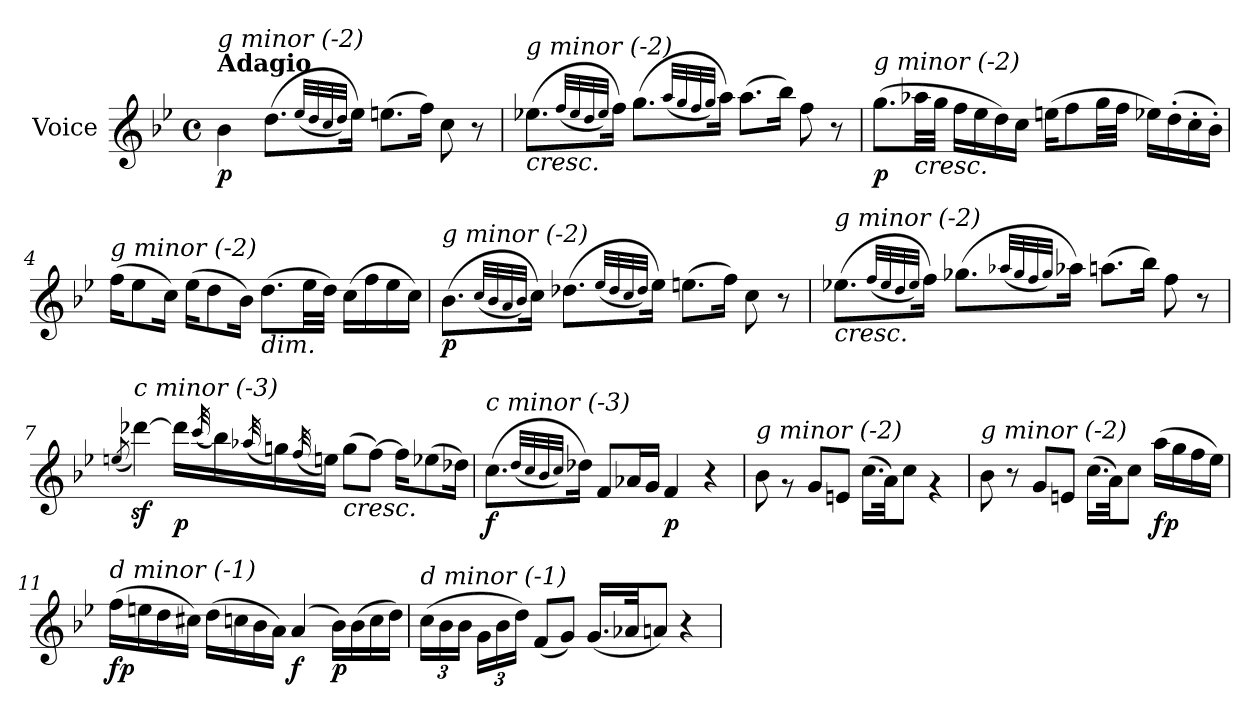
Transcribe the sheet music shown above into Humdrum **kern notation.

**kern	**dynam
*part1	*part1
*staff1	*staff1
*I"Voice	*
*I'V	*
*clefG2	*
*k[b-e-]	*
*M4/4	*
*met(c)	*
*MM36	*
=1	=1
!LO:TX:a:B:t=Adagio	!
!LO:TX:i:t=g minor (-2)	!
!	!LO:DY:b
4b-\	p
(>8.dd\L	.
(<32qee-/LLL	.
32qdd/	.
32qcc/	.
32qdd/JJJ)	.
16ee-\Jk)	.
(>8.een\L	.
16ff\Jk)	.
8cc\	.
8r	.
=2	=2
!LO:TX:b:i:t=cresc.	!
!LO:TX:i:t=g minor (-2)	!
(>8.ee-X\L	.
(<32qff/LLL	.
32qee-/	.
32qdd/	.
32qee-/JJJ)	.
16ff\Jk)	.
(>8.gg\L	.
(<32qaa/LLL	.
32qgg/	.
32qff/	.
32qgg/JJJ)	.
16aa\Jk)	.
(>8.aa\L	.
16bb-\Jk)	.
8ff\	.
8r	.
!!LO:LB:g=z
=3	=3
!LO:TX:i:t=g minor (-2)	!
!	!LO:DY:b
(>8.gg\L	p
!LO:TX:b:i:t=cresc.	!
32aa-X\LL	.
32gg\JJJ	.
16ff\LL	.
16ee-\	.
16dd\)	.
16cc\JJ	.
(>16een\KL	.
8ff\	.
32gg\LL	.
32ff\JJJ	.
16ee-X\LL)	.
(>16dd'\	.
16cc'\	.
16b-'\JJ)	.
!!LO:LB:g=z
=4	=4
!LO:TX:i:t=g minor (-2)	!
(>16ff\KL	.
8ee-\	.
16cc\Jk)	.
(>16ee-\KL	.
8dd\	.
16b-\Jk)	.
!LO:TX:b:i:t=dim.	!
(>8.dd\L	.
32ee-\LL	.
32dd\JJJ)	.
(>16cc\LL	.
16ff\	.
16ee-\	.
16cc\JJ)	.
=5	=5
!LO:TX:i:t=g minor (-2)	!
!	!LO:DY:b
(>8.b-\L	p
(<32qcc/LLL	.
32qb-/	.
32qa/	.
32qb-/JJJ)	.
16cc\Jk)	.
(>8.dd-X\L	.
(<32qee-/LLL	.
32qdd-/	.
32qcc/	.
32qdd-/JJJ)	.
16ee-\Jk)	.
(>8.een\L	.
16ff\Jk)	.
8cc\	.
8r	.
!!LO:LB:g=z
=6	=6
!LO:TX:b:i:t=cresc.	!
!LO:TX:i:t=g minor (-2)	!
(>8.ee-X\L	.
(<32qff/LLL	.
32qee-/	.
32qdd/	.
32qee-/JJJ)	.
16ff\Jk)	.
(>8.gg-X\L	.
(<32qaa-X/LLL	.
32qgg-/	.
32qff/	.
32qgg-/JJJ)	.
16aa-X\Jk)	.
(>8.aan\L	.
16bb-\Jk)	.
8ff\	.
8r	.
!!LO:LB:g=z
=7	=7
(<8qeen/	.
!LO:TX:i:t=c minor (-3)	!
[4ddd-Xz<\)	.
!	!LO:DY:b
16ddd-\LL]	p
(<32qccc/	.
16bb-\)	.
(<32qaa-X/	.
16ggn\)	.
(<32qff/	.
16een\JJ)	.
!LO:TX:b:i:t=cresc.	!
(>8gg\L	.
[8ff\J)	.
16ff\KL]	.
(>8ee-X\	.
16dd-X\Jk)	.
=8	=8
!LO:TX:i:t=c minor (-3)	!
!	!LO:DY:b
(>8.cc\L	f
(<32qdd/LLL	.
32qcc/	.
32qb-/	.
32qcc/JJJ)	.
16dd-X\Jk)	.
8f/L	.
16a-X/L	.
16g/JJ	.
!	!LO:DY:b
4f/	p
4r	.
!!LO:LB:g=z
=9	=9
!LO:TX:i:t=g minor (-2)	!
8b-\	.
8rg	.
8g/L	.
8en/J	.
(>16.cc\LL	.
32a\JK)	.
8cc\J	.
4rg	.
=10	=10
!LO:TX:i:t=g minor (-2)	!
8b-\	.
8r	.
8g/L	.
8en/J	.
(>16.cc\LL	.
32a\JK)	.
8cc\J	.
!	!LO:DY:b
(>16aa\LL	fp
16gg\	.
16ff\	.
16ee-\JJ)	.
=11	=11
!LO:TX:i:t=d minor (-1)	!
!	!LO:DY:b
(>16ff\LL	fp
16een\	.
16dd\	.
16cc#Xi\JJ)	.
(>16dd\LL	.
16ccn\	.
16b-\	.
16a\JJ)	.
!	!LO:DY:b
(>4a/	f
!	!LO:DY:b
16b-\LL)	p
(>16b-\	.
16cc\	.
16dd\JJ)	.
!!LO:LB:g=z
=12	=12
*Xbrackettup	*
!LO:TX:i:t=d minor (-1)	!
(>24cc\LL	.
24b-\	.
24b-\JJ	.
24g\LL	.
24b-\	.
24dd\JJ)	.
(<8f/L	.
8g/J)	.
(<16.g/LL	.
32a-Xj/JK	.
8a/J)	.
4r	.
=	=
*-	*-
